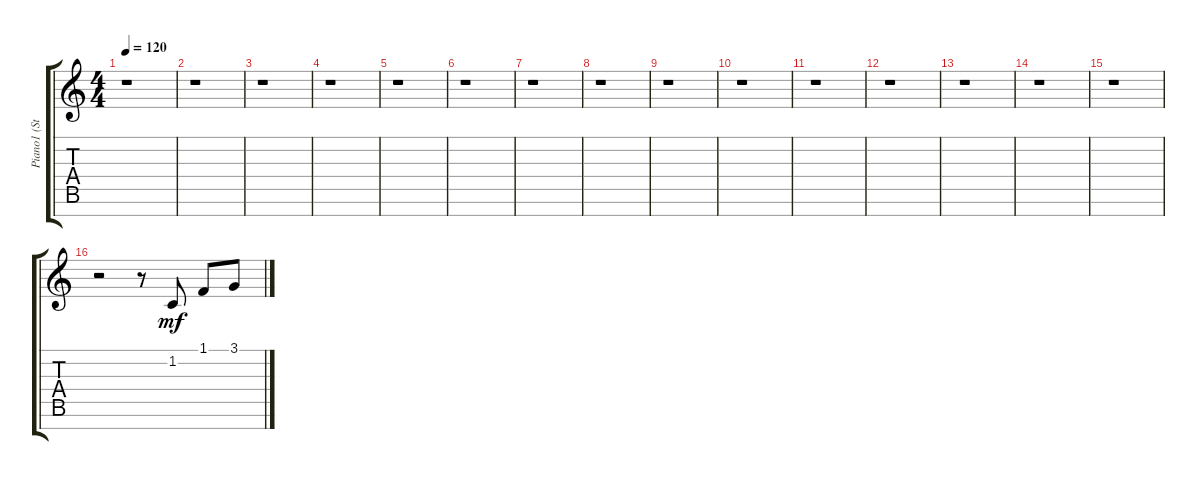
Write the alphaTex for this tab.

\track ("Piano1 (Staff 1)" "Piano1 (St") {instrument acousticgrandpiano}
\staff {score tabs}
\tuning (E4 B3 G3 D3 A2 E2 B1) {hide}
\ts (4 4)
\tempo 120
\clef g2
\ks c
r.1{dy mf instrument acousticgrandpiano} |
r.1 |
r.1 |
r.1 |
r.1 |
r.1 |
r.1 |
r.1 |
r.1 |
r.1 |
r.1 |
r.1 |
r.1 |
r.1 |
r.1 |
r.2 r.8 1.2.8 1.1.8 3.1.8
